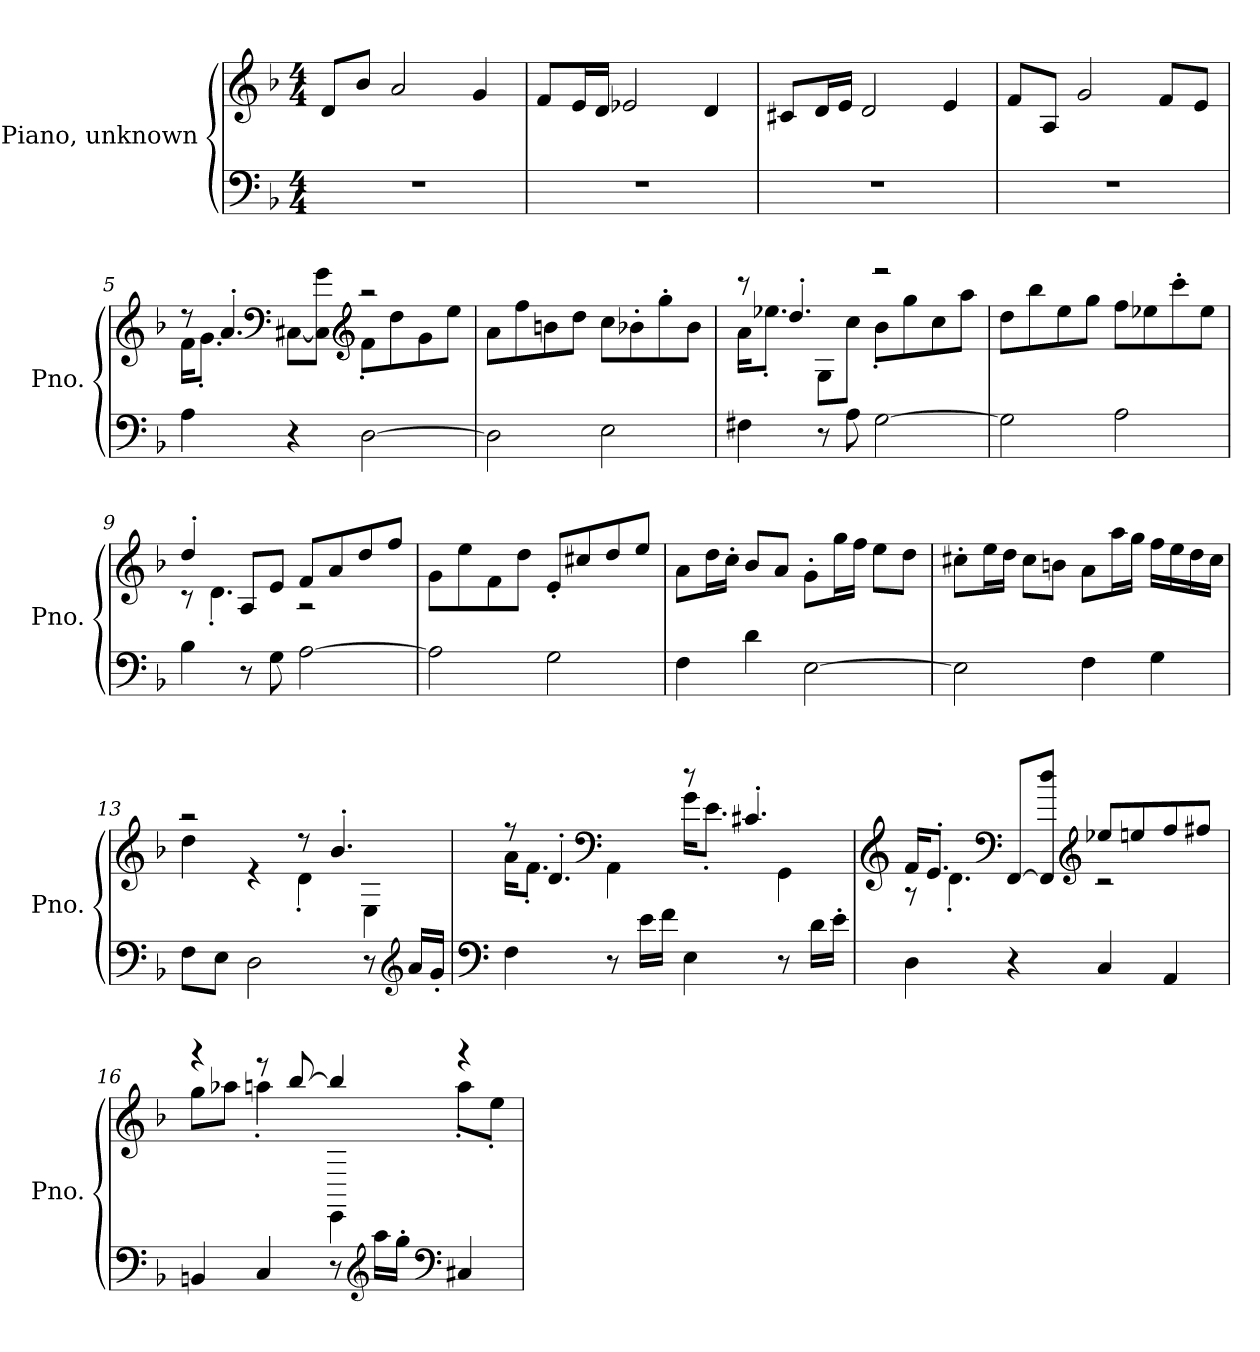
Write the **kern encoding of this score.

**kern	**kern
*part1	*part1
*staff2	*staff1
*I"Piano, unknown	*
*I'Pno.	*
*clefF4	*clefG2
*k[b-]	*k[b-]
*M4/4	*M4/4
*MM126	*MM126
=1	=1
1r	8d/L
.	8b-/J
.	2a/
.	4g/
=2	=2
1r	8f/L
.	16e/L
.	16d/JJ
.	2e-X/
.	4d/
=3	=3
1r	8c#X/L
.	16d/L
.	16e/JJ
.	2d/
.	4e/
=4	=4
1r	8f/L
.	8A/J
.	2g/
.	8f/L
.	8e/J
=5	=5
*	*^
4A\	8r	16f\KL
.	.	8.g'\J
.	4.a'/	.
*	*clefF4	*
4r	.	[8C#X\L
.	.	8C#\] 8g\J
*	*clefG2	*
[2D\	2r	8f'\L
.	.	8dd\
.	.	8g\
.	.	8ee\J
*	*v	*v
!!LO:LB:g=z
=6	=6
2D\]	8a\L
.	8ff\
.	8bn\
.	8dd\J
2E\	8cc\L
.	8b-X'\
.	8gg'\
.	8b-\J
=7	=7
*	*^
4F#X\	8r	16a\KL
.	.	8.ee-X'\J
.	4.dd'/	.
8r	.	8G\L
8A\	.	8cc\J
[2G\	2r	8b-'\L
.	.	8gg\
.	.	8cc\
.	.	8aa\J
*	*v	*v
=8	=8
2G\]	8dd\L
.	8bb-\
.	8ee\
.	8gg\J
2A\	8ff\L
.	8ee-X\
.	8ccc'\
.	8ee-\J
=9	=9
*	*^
4B-\	4dd'/	8r
.	.	4.d'\
8r	8A/L	.
8G\	8e/J	.
[2A\	8f/L	2r
.	8a/	.
.	8dd/	.
.	8ff/J	.
*	*v	*v
!!LO:LB:g=z
=10	=10
2A\]	8g\L
.	8ee\
.	8f\
.	8dd\J
2G\	8e'/L
.	8cc#X/
.	8dd/
.	8ee/J
=11	=11
4F\	8a\L
.	16dd\L
.	16cc'\JJ
4d\	8b-/L
.	8a/J
[2E\	8g'\L
.	16gg\L
.	16ff\JJ
.	8ee\L
.	8dd\J
=12	=12
2E\]	8cc#X'\L
.	16ee\L
.	16dd\JJ
.	8cc#\L
.	8bn\J
4F\	8a\L
.	16aa\L
.	16gg\JJ
4G\	16ff\LL
.	16ee\
.	16dd\
.	16cc#\JJ
=13	=13
*	*^
8F\L	2r	4dd\
8E\J	.	.
2D\	.	4r
.	8r	4d'\
.	4.b-'/	.
8r	.	4E\
*clefG2	*	*
16a/LL	.	.
16g'/JJ	.	.
!!LO:LB:g=z	!!
=14	=14	=14
*clefF4	*	*
4F\	8r	16a\KL
.	.	8.f'\J
.	4.d'/	.
*	*clefF4	*
8r	.	4AA\
16e\LL	.	.
16f\JJ	.	.
4E\	8r	16g\KL
.	.	8.e'\J
.	4.c#X'/	.
8r	.	4GG\
16d\LL	.	.
16e'\JJ	.	.
=15	=15	=15
*	*clefG2	*
4D\	16f/KL	8r
.	8.e'/J	.
.	.	4.d'\
*	*clefF4	*
4r	[8FF/L	.
.	8FF/] 8dd/J	.
*	*clefG2	*
4C/	8ee-X/L	2r
.	8een/	.
4AA/	8ff/	.
.	8ff#X/J	.
!!LO:LB:g=z	!!
=16	=16	=16
4BBn/	4r	8gg\L
.	.	8aa-X\J
4C/	8r	4aan'\
.	[8bb-/	.
8r	4bb-/]	4EE\
*clefG2	*	*
16aa\LL	.	.
16gg'\JJ	.	.
*clefF4	*	*
4C#X/	4r	8aa'\L
.	.	8ee'\J
*	*v	*v
=	=
*-	*-
